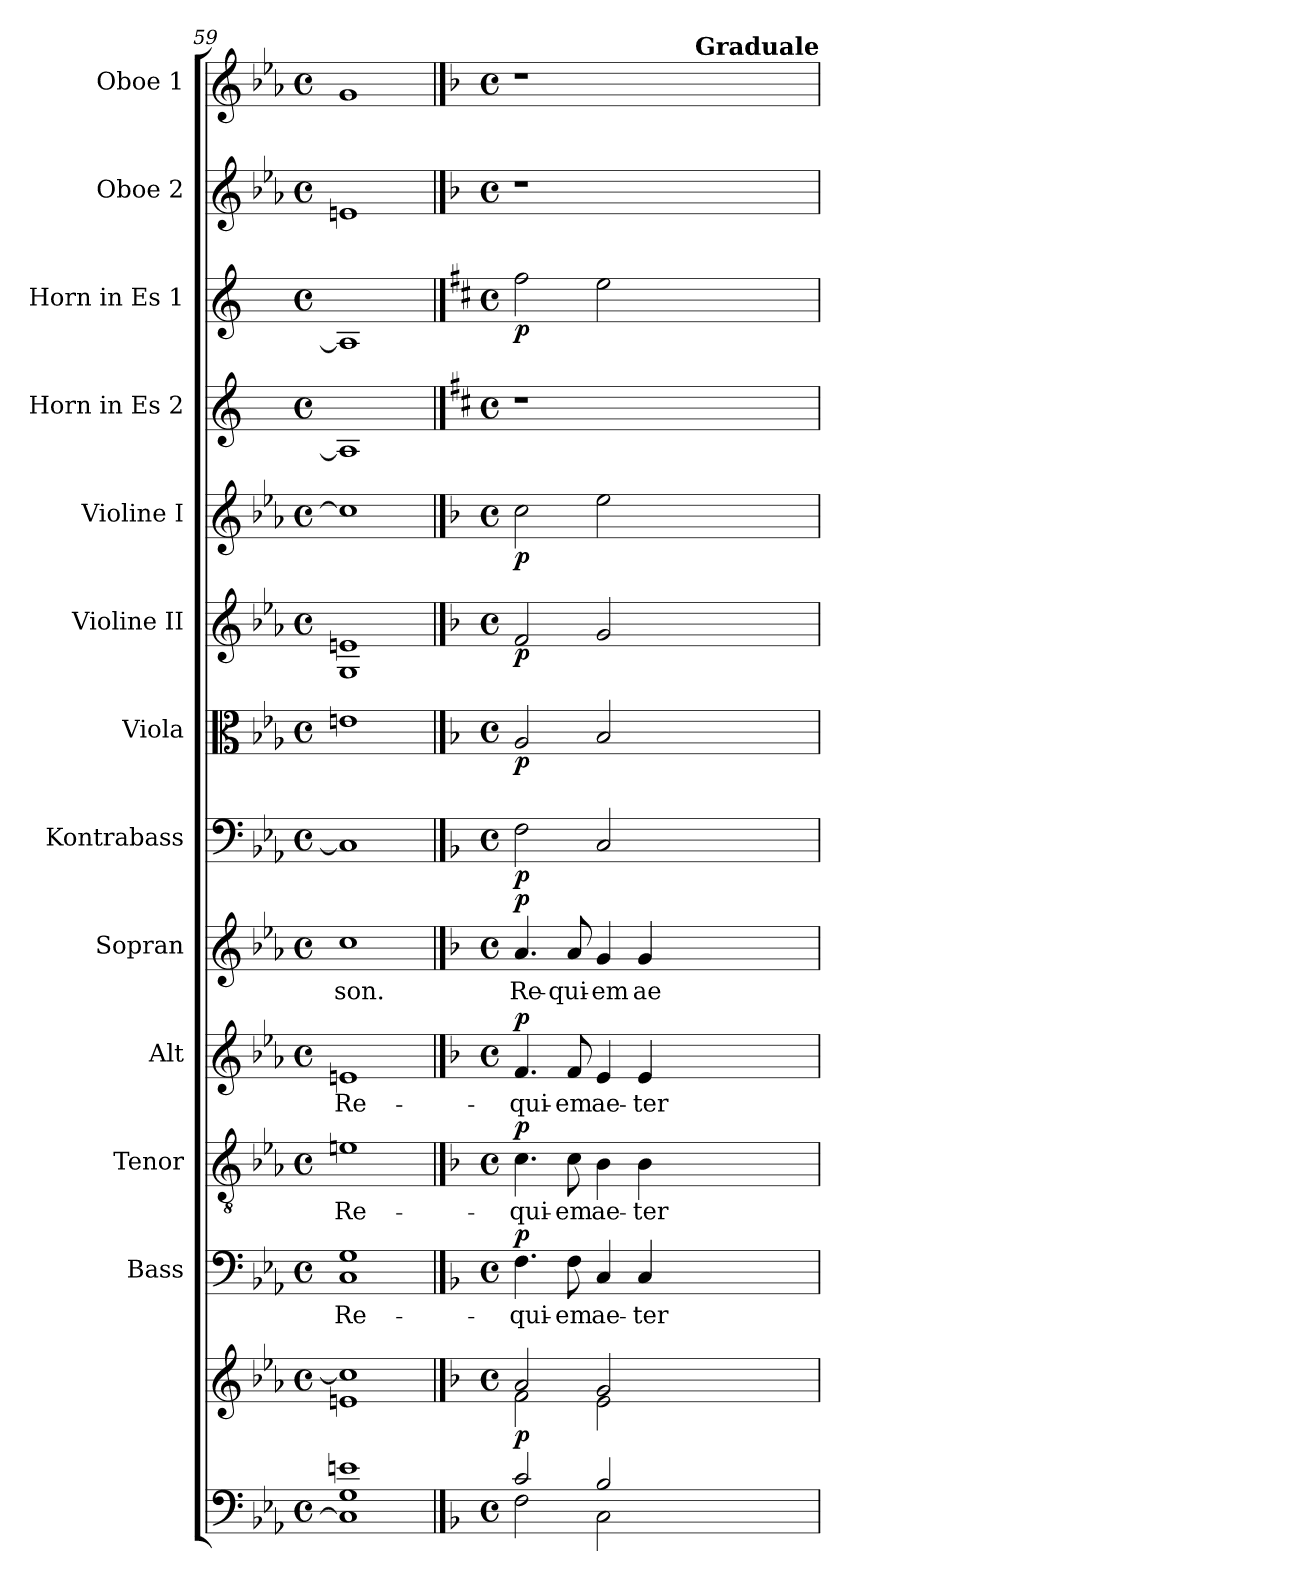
**kern	**kern	**dynam	**kern	**text	**dynam	**kern	**text	**dynam	**kern	**text	**dynam	**kern	**text	**dynam	**kern	**dynam	**kern	**dynam	**kern	**dynam	**kern	**dynam	**kern	**kern	**dynam	**kern	**kern
*part13	*part13	*part13	*part12	*part12	*part12	*part11	*part11	*part11	*part10	*part10	*part10	*part9	*part9	*part9	*part8	*part8	*part7	*part7	*part6	*part6	*part5	*part5	*part4	*part3	*part3	*part2	*part1
*staff14	*staff13	*staff13/14	*staff12	*staff12	*staff12	*staff11	*staff11	*staff11	*staff10	*staff10	*staff10	*staff9	*staff9	*staff9	*staff8	*staff8	*staff7	*staff7	*staff6	*staff6	*staff5	*staff5	*staff4	*staff3	*staff3	*staff2	*staff1
*	*	*	*I"Bass	*	*	*I"Tenor	*	*	*I"Alt	*	*	*I"Sopran	*	*	*I"Kontrabass	*	*I"Viola	*	*I"Violine II	*	*I"Violine I	*	*I"Horn in Es 2	*I"Horn in Es 1	*	*I"Oboe 2	*I"Oboe 1
*	*	*	*I'B.	*	*	*I'T.	*	*	*I'A.	*	*	*I'S.	*	*	*I'Kb.	*	*I'Vla.	*	*I'Vl. II	*	*I'Vl. I	*	*I'Hr. 2	*I'Hr. 1	*	*I'Ob. 2	*I'Ob. 1
*clefF4	*clefG2	*	*clefF4	*	*	*clefGv2	*	*	*clefG2	*	*	*clefG2	*	*	*clefF4	*	*clefC3	*	*clefG2	*	*clefG2	*	*clefG2	*clefG2	*	*clefG2	*clefG2
*	*	*	*	*	*	*	*	*	*	*	*	*	*	*	*ITrd7c12	*	*	*	*	*	*	*	*ITrd5c9	*ITrd5c9	*	*	*
*k[b-e-a-]	*k[b-e-a-]	*	*k[b-e-a-]	*	*	*k[b-e-a-]	*	*	*k[b-e-a-]	*	*	*k[b-e-a-]	*	*	*k[b-e-a-]	*	*k[b-e-a-]	*	*k[b-e-a-]	*	*k[b-e-a-]	*	*k[b-e-a-]	*k[b-e-a-]	*	*k[b-e-a-]	*k[b-e-a-]
*E-:	*E-:	*	*E-:	*	*	*E-:	*	*	*E-:	*	*	*E-:	*	*	*E-:	*	*E-:	*	*E-:	*	*E-:	*	*E-:	*E-:	*	*E-:	*E-:
*M4/4	*M4/4	*	*M4/4	*	*	*M4/4	*	*	*M4/4	*	*	*M4/4	*	*	*M4/4	*	*M4/4	*	*M4/4	*	*M4/4	*	*M4/4	*M4/4	*	*M4/4	*M4/4
*met(c)	*met(c)	*	*met(c)	*	*	*met(c)	*	*	*met(c)	*	*	*met(c)	*	*	*met(c)	*	*met(c)	*	*met(c)	*	*met(c)	*	*met(c)	*met(c)	*	*met(c)	*met(c)
=59	=59	=59	=59	=59	=59	=59	=59	=59	=59	=59	=59	=59	=59	=59	=59	=59	=59	=59	=59	=59	=59	=59	=59	=59	=59	=59	=59
*^	*^	*	*	*	*	*	*	*	*	*	*	*	*	*	*	*	*	*	*	*	*	*	*	*	*	*	*
!	!	!	!	!	!	!LO:LY:b	!	!	!LO:LY:b	!	!	!LO:LY:b	!	!	!LO:LY:b	!	!	!	!	!	!	!	!	!	!	!	!	!	!
*	*	*	*	*	*^	*	*	*	*	*	*	*	*	*	*	*	*	*	*	*	*	*	*	*	*	*	*	*	*
1en	1C] 1G	1cc]	1en	.	1G	1C	Re-	.	1en	Re-	.	1en	Re-	.	1cc	-son.	.	1CC]	.	1en	.	1G 1en	.	1cc]	.	1C]	1C]	.	1en	1g
*	*	*	*	*	*v	*v	*	*	*	*	*	*	*	*	*	*	*	*	*	*	*	*	*	*	*	*	*	*	*	*
!!LO:PB:g=z
==60	==60	==60	==60	==60	==60	==60	==60	==60	==60	==60	==60	==60	==60	==60	==60	==60	==60	==60	==60	==60	==60	==60	==60	==60	==60	==60	==60	==60	==60
*k[b-]	*	*k[b-]	*	*	*k[b-]	*	*	*k[b-]	*	*	*k[b-]	*	*	*k[b-]	*	*	*k[b-]	*	*k[b-]	*	*k[b-]	*	*k[b-]	*	*k[b-]	*k[b-]	*	*k[b-]	*k[b-]
*F:	*	*F:	*	*	*F:	*	*	*F:	*	*	*F:	*	*	*F:	*	*	*F:	*	*F:	*	*F:	*	*F:	*	*F:	*F:	*	*F:	*F:
*M4/4	*	*M4/4	*	*	*M4/4	*	*	*M4/4	*	*	*M4/4	*	*	*M4/4	*	*	*M4/4	*	*M4/4	*	*M4/4	*	*M4/4	*	*M4/4	*M4/4	*	*M4/4	*M4/4
*met(c)	*	*met(c)	*	*	*met(c)	*	*	*met(c)	*	*	*met(c)	*	*	*met(c)	*	*	*met(c)	*	*met(c)	*	*met(c)	*	*met(c)	*	*met(c)	*met(c)	*	*met(c)	*met(c)
*	*	*	*	*	*^	*	*	*	*	*	*	*	*	*	*	*	*	*	*	*	*	*	*	*	*	*	*	*	*
!	!	!	!	!LO:DY:b	!	!	!LO:LY:b	!LO:DY:a	!	!LO:LY:b	!LO:DY:a	!	!LO:LY:b	!LO:DY:a	!	!LO:LY:b	!LO:DY:a	!	!LO:DY:b	!	!LO:DY:b	!	!LO:DY:b	!	!LO:DY:b	!	!	!LO:DY:b	!	!
*	*	*	*	*	*v	*v	*	*	*	*	*	*	*	*	*	*	*	*	*	*	*	*	*	*	*	*	*	*	*	*
2c/	2F\	2a/	2f\	p	4.F\	-qui-	p	4.c\	-qui-	p	4.f/	-qui-	p	4.a/	Re-	p	2FF\	p	2A/	p	2f/	p	2cc\	p	1r	2a\	p	1r	1r
!	!	!	!	!	!	!LO:LY:b	!	!	!LO:LY:b	!	!	!LO:LY:b	!	!	!LO:LY:b	!	!	!	!	!	!	!	!	!	!	!	!	!	!
.	.	.	.	.	8F\	-em	.	8c\	-em	.	8f/	-em	.	8a/	-qui-	.	.	.	.	.	.	.	.	.	.	.	.	.	.
!	!	!	!	!	!	!LO:LY:b	!	!	!LO:LY:b	!	!	!LO:LY:b	!	!	!LO:LY:b	!	!	!	!	!	!	!	!	!	!	!	!	!	!
2B-/	2C\	2g/	2e\	.	4C/	ae-	.	4B-\	ae-	.	4e/	ae-	.	4g/	-em	.	2CC/	.	2B-/	.	2g/	.	2ee\	.	.	2g\	.	.	.
!	!	!	!	!	!	!LO:LY:b	!	!	!LO:LY:b	!	!	!LO:LY:b	!	!	!LO:LY:b	!	!	!	!	!	!	!	!	!	!	!	!	!	!
.	.	.	.	.	4C/	-ter-	.	4B-\	-ter-	.	4e/	-ter-	.	4g/	ae-	.	.	.	.	.	.	.	.	.	.	.	.	.	.
1...ryy	1...ryy	1...ryy	1...ryy	.	1...ryy	.	.	1...ryy	.	.	1...ryy	.	.	1...ryy	.	.	1...ryy	.	1...ryy	.	1...ryy	.	1...ryy	.	1...ryy	1...ryy	.	1...ryy	1...ryy
!	!	!	!	!	!	!	!	!	!	!	!	!	!	!	!	!	!	!	!	!	!	!	!	!	!	!	!	!	!LO:TX:a:B:t=Graduale
*v	*v	*	*	*	*	*	*	*	*	*	*	*	*	*	*	*	*	*	*	*	*	*	*	*	*	*	*	*	*
*	*v	*v	*	*	*	*	*	*	*	*	*	*	*	*	*	*	*	*	*	*	*	*	*	*	*	*	*	*
=	=	=	=	=	=	=	=	=	=	=	=	=	=	=	=	=	=	=	=	=	=	=	=	=	=	=	=
*-	*-	*-	*-	*-	*-	*-	*-	*-	*-	*-	*-	*-	*-	*-	*-	*-	*-	*-	*-	*-	*-	*-	*-	*-	*-	*-	*-
